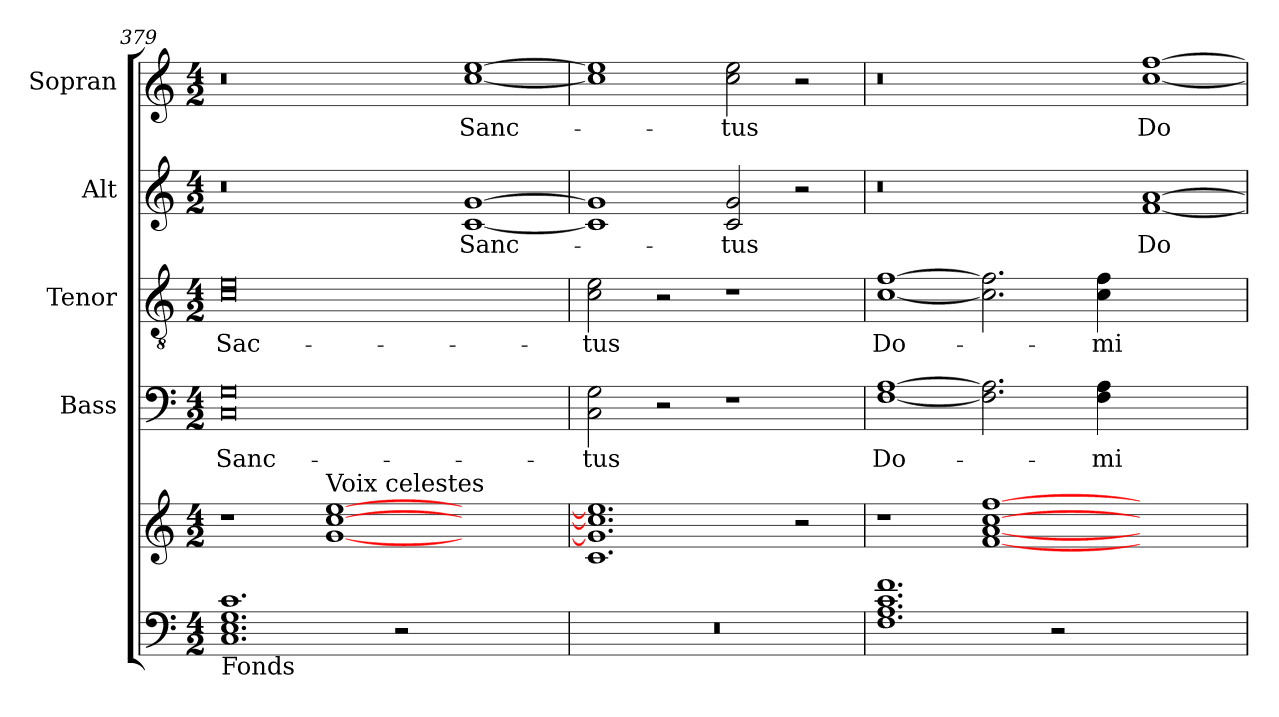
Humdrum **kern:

**kern	**kern	**kern	**text	**kern	**text	**kern	**text	**kern	**text
*part5	*part5	*part4	*part4	*part3	*part3	*part2	*part2	*part1	*part1
*staff6	*staff5	*staff4	*staff4	*staff3	*staff3	*staff2	*staff2	*staff1	*staff1
*	*	*I"Bass	*	*I"Tenor	*	*I"Alt	*	*I"Sopran	*
*	*	*I'B.	*	*I'T.	*	*I'A.	*	*I'S.	*
!!LO:LB:g=z
*clefF4	*clefG2	*clefF4	*	*clefGv2	*	*clefG2	*	*clefG2	*
*k[]	*k[]	*k[]	*	*k[]	*	*k[]	*	*k[]	*
*C:	*C:	*C:	*	*C:	*	*C:	*	*C:	*
*M4/2	*M4/2	*M4/2	*	*M4/2	*	*M4/2	*	*M4/2	*
=379	=379	=379	=379	=379	=379	=379	=379	=379	=379
!LO:TX:b:t=Fonds	!	!	!	!	!	!	!	!	!
!	!	!	!LO:LY:b	!	!LO:LY:b	!	!	!	!
1.C 1.E 1.G 1.c	1r	0C 0G	Sanc-	0c 0e	Sac-	0r	.	0r	.
!	!LO:TX:a:t=Voix celestes	!	!	!	!	!	!	!	!
.	[1g [1cc [1ee	.	.	.	.	.	.	.	.
2r	.	.	.	.	.	.	.	.	.
!	!	!	!	!	!	!	!LO:LY:b	!	!LO:LY:b
1ryy	1ryy	1ryy	.	1ryy	.	[1c [1g	Sanc-	[1cc [1ee	Sanc-
=380	=380	=380	=380	=380	=380	=380	=380	=380	=380
!	!	!	!LO:LY:b	!	!LO:LY:b	!	!	!	!
0r	1.c 1.g] 1.cc] 1.ee]	2C\ 2G\	-tus	2c\ 2e\	-tus	1c] 1g]	.	1cc] 1ee]	.
.	.	2r	.	2r	.	.	.	.	.
!	!	!	!	!	!	!	!LO:LY:b	!	!LO:LY:b
.	.	1r	.	1r	.	2c/ 2g/	-tus	2cc\ 2ee\	-tus
.	2r	.	.	.	.	2r	.	2r	.
=381	=381	=381	=381	=381	=381	=381	=381	=381	=381
!	!	!	!LO:LY:b	!	!LO:LY:b	!	!	!	!
1.F 1.A 1.c 1.f	1r	[1F [1A	Do-	[1c [1f	Do-	0r	.	0r	.
.	[1f [1a [1cc [1ff	2.F\] 2.A\]	.	2.c\] 2.f\]	.	.	.	.	.
2r	.	.	.	.	.	.	.	.	.
!	!	!	!LO:LY:b	!	!LO:LY:b	!	!	!	!
.	.	4F\ 4A\	-mi-	4c\ 4f\	-mi-	.	.	.	.
!	!	!	!	!	!	!	!LO:LY:b	!	!LO:LY:b
1ryy	1ryy	1ryy	.	1ryy	.	[1f [1a	Do-	[1cc [1ff	Do-
=	=	=	=	=	=	=	=	=	=
*-	*-	*-	*-	*-	*-	*-	*-	*-	*-
